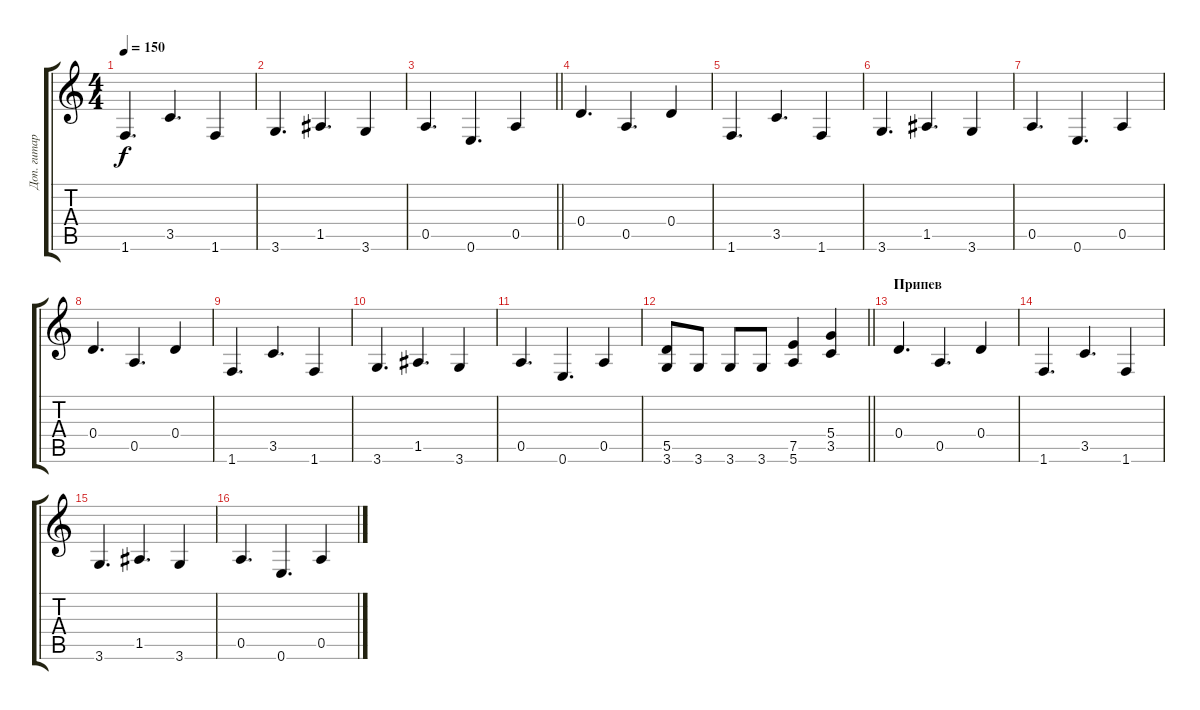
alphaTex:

\track ("Доп. гитара" "Доп. гитар") {instrument acousticguitarsteel}
\staff {score tabs}
\tuning (E4 B3 G3 D3 A2 E2) {hide}
\ts (4 4)
\tempo 150
\clef g2
\ks c
1.6.4{d dy f} 3.5.4{d} 1.6.4 |
3.6.4{d} 1.5.4{d} 3.6.4 |
\barLineRight lightlight
0.5.4{d} 0.6.4{d} 0.5.4 |
\section ("" " ")
0.4.4{d} 0.5.4{d} 0.4.4 |
1.6.4{d} 3.5.4{d} 1.6.4 |
3.6.4{d} 1.5.4{d} 3.6.4 |
0.5.4{d} 0.6.4{d} 0.5.4 |
0.4.4{d} 0.5.4{d} 0.4.4 |
1.6.4{d} 3.5.4{d} 1.6.4 |
3.6.4{d} 1.5.4{d} 3.6.4 |
0.5.4{d} 0.6.4{d} 0.5.4 |
\barLineRight lightlight
(5.5 3.6).8 3.6.8 3.6.8 3.6.8 (7.5 5.6).4 (5.4 3.5).4 |
\section ("" "Припев")
0.4.4{d} 0.5.4{d} 0.4.4 |
1.6.4{d} 3.5.4{d} 1.6.4 |
3.6.4{d} 1.5.4{d} 3.6.4 |
0.5.4{d} 0.6.4{d} 0.5.4
